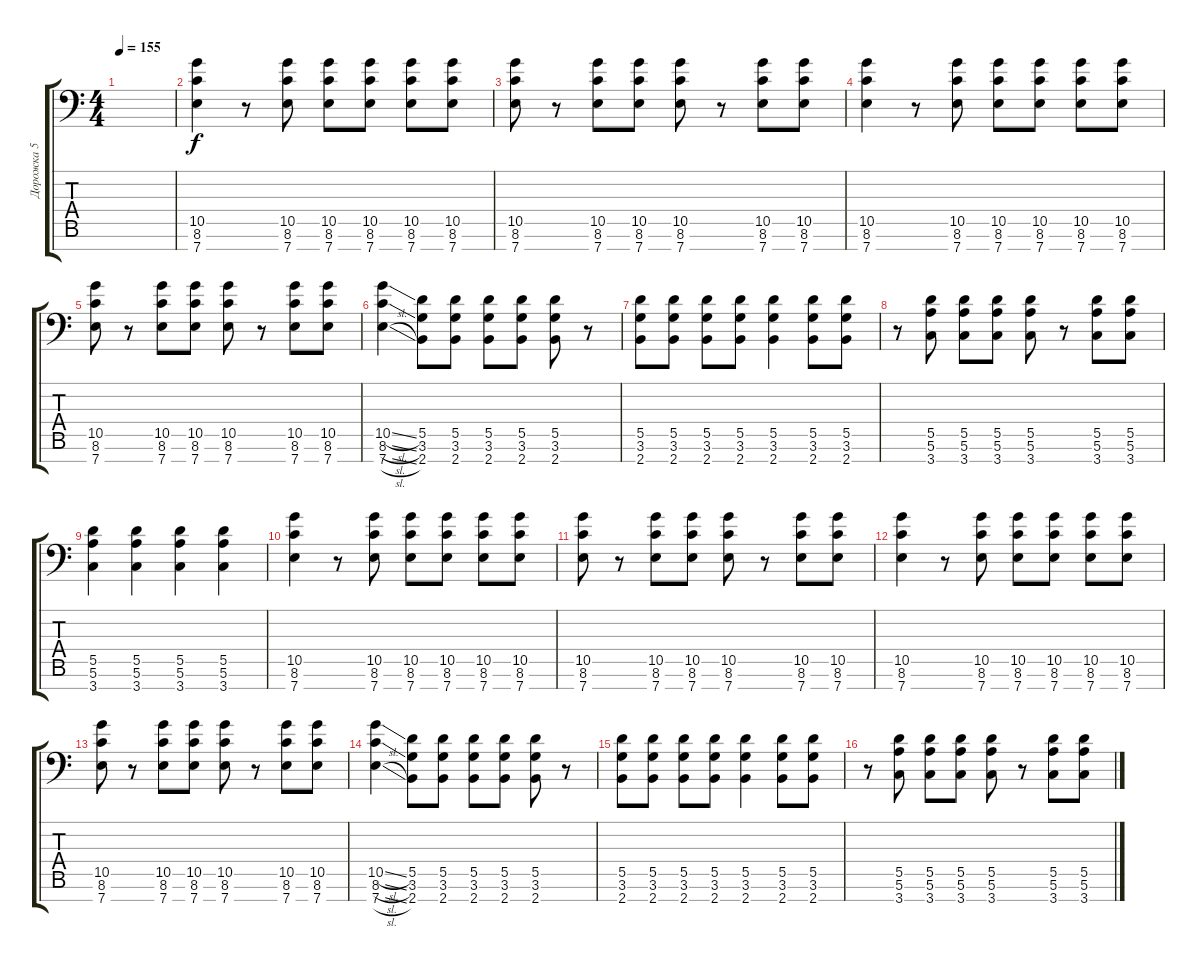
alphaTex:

\track ("Дорожка 5" "Дорожка 5") {instrument overdrivenguitar}
\staff {score tabs}
\tuning (E4 B3 G3 D3 A2 E2 A1) {hide}
\ts (4 4)
\tempo 155
\clef f4
\ks c
|
(10.5 8.6 7.7).4 r.8 (10.5 8.6 7.7).8 (10.5 8.6 7.7).8 (10.5 8.6 7.7).8 (10.5 8.6 7.7).8 (10.5 8.6 7.7).8 |
(10.5 8.6 7.7).8 r.8 (10.5 8.6 7.7).8 (10.5 8.6 7.7).8 (10.5 8.6 7.7).8 r.8 (10.5 8.6 7.7).8 (10.5 8.6 7.7).8 |
(10.5 8.6 7.7).4 r.8 (10.5 8.6 7.7).8 (10.5 8.6 7.7).8 (10.5 8.6 7.7).8 (10.5 8.6 7.7).8 (10.5 8.6 7.7).8 |
(10.5 8.6 7.7).8 r.8 (10.5 8.6 7.7).8 (10.5 8.6 7.7).8 (10.5 8.6 7.7).8 r.8 (10.5 8.6 7.7).8 (10.5 8.6 7.7).8 |
(10.5{sl} 8.6{sl} 7.7{sl}).4 (5.5 3.6 2.7).8 (5.5 3.6 2.7).8 (5.5 3.6 2.7).8 (5.5 3.6 2.7).8 (5.5 3.6 2.7).8 r.8 |
(5.5 3.6 2.7).8 (5.5 3.6 2.7).8 (5.5 3.6 2.7).8 (5.5 3.6 2.7).8 (5.5 3.6 2.7).4 (5.5 3.6 2.7).8 (5.5 3.6 2.7).8 |
r.8 (5.5 5.6 3.7).8 (5.5 5.6 3.7).8 (5.5 5.6 3.7).8 (5.5 5.6 3.7).8 r.8 (5.5 5.6 3.7).8 (5.5 5.6 3.7).8 |
(5.5 5.6 3.7).4 (5.5 5.6 3.7).4 (5.5 5.6 3.7).4 (5.5 5.6 3.7).4 |
(10.5 8.6 7.7).4 r.8 (10.5 8.6 7.7).8 (10.5 8.6 7.7).8 (10.5 8.6 7.7).8 (10.5 8.6 7.7).8 (10.5 8.6 7.7).8 |
(10.5 8.6 7.7).8 r.8 (10.5 8.6 7.7).8 (10.5 8.6 7.7).8 (10.5 8.6 7.7).8 r.8 (10.5 8.6 7.7).8 (10.5 8.6 7.7).8 |
(10.5 8.6 7.7).4 r.8 (10.5 8.6 7.7).8 (10.5 8.6 7.7).8 (10.5 8.6 7.7).8 (10.5 8.6 7.7).8 (10.5 8.6 7.7).8 |
(10.5 8.6 7.7).8 r.8 (10.5 8.6 7.7).8 (10.5 8.6 7.7).8 (10.5 8.6 7.7).8 r.8 (10.5 8.6 7.7).8 (10.5 8.6 7.7).8 |
(10.5{sl} 8.6{sl} 7.7{sl}).4 (5.5 3.6 2.7).8 (5.5 3.6 2.7).8 (5.5 3.6 2.7).8 (5.5 3.6 2.7).8 (5.5 3.6 2.7).8 r.8 |
(5.5 3.6 2.7).8 (5.5 3.6 2.7).8 (5.5 3.6 2.7).8 (5.5 3.6 2.7).8 (5.5 3.6 2.7).4 (5.5 3.6 2.7).8 (5.5 3.6 2.7).8 |
r.8 (5.5 5.6 3.7).8 (5.5 5.6 3.7).8 (5.5 5.6 3.7).8 (5.5 5.6 3.7).8 r.8 (5.5 5.6 3.7).8 (5.5 5.6 3.7).8
